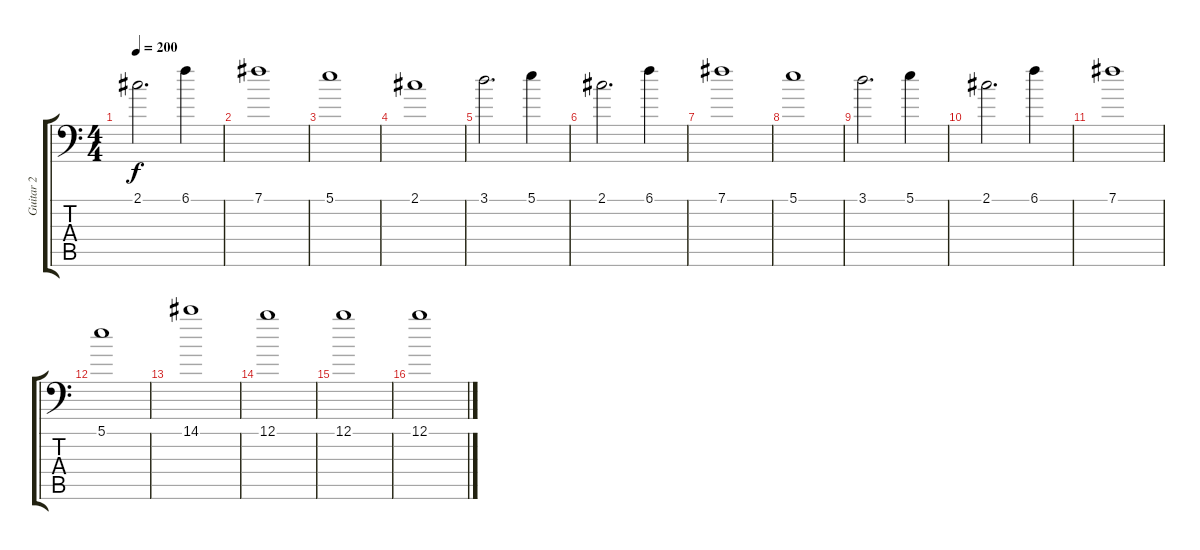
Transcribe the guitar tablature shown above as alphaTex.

\track ("Guitar 2" "Guitar 2") {instrument distortionguitar}
\staff {score tabs}
\tuning (B3 Gb3 D3 A2 E2 A1) {hide}
\ts (4 4)
\tempo 200
\clef f4
\ks c
2.1.2{d dy f} 6.1.4 |
7.1.1 |
5.1.1 |
2.1.1 |
3.1.2{d} 5.1.4 |
2.1.2{d} 6.1.4 |
7.1.1 |
5.1.1 |
3.1.2{d} 5.1.4 |
2.1.2{d} 6.1.4 |
7.1.1 |
5.1.1 |
14.1.1 |
12.1.1 |
12.1.1{volume 8 balance 16} |
12.1.1{volume 4 balance 0}
